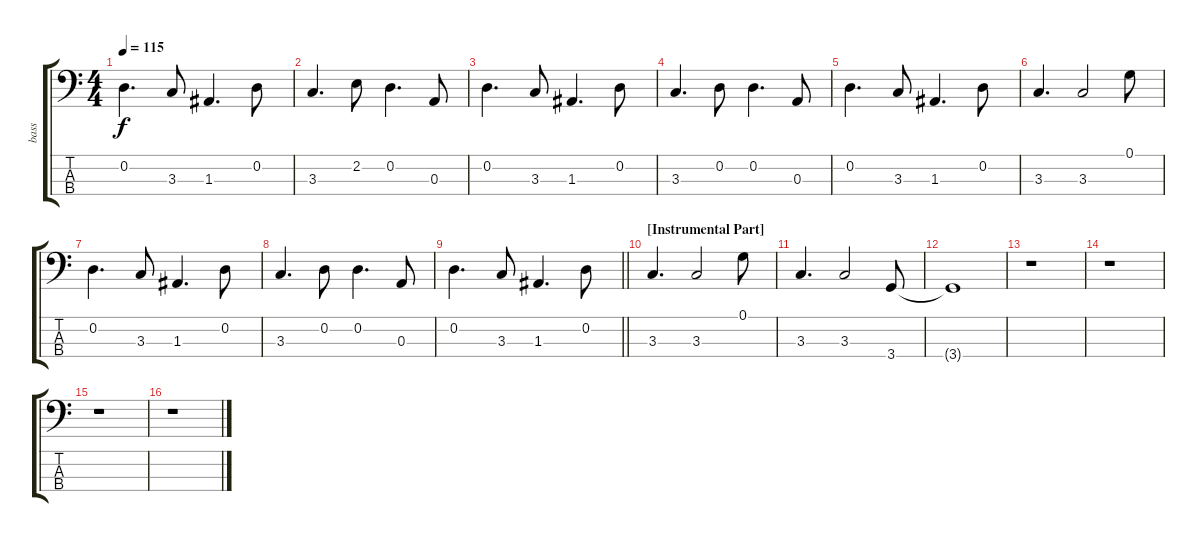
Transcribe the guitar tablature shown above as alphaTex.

\track ("bass" "bass") {instrument fretlessbass}
\staff {score tabs}
\tuning (G2 D2 A1 E1) {hide}
\ts (4 4)
\tempo 115
\clef f4
\ks c
0.2.4{d dy f} 3.3.8 1.3.4{d} 0.2.8 |
3.3.4{d} 2.2.8 0.2.4{d} 0.3.8 |
0.2.4{d} 3.3.8 1.3.4{d} 0.2.8 |
3.3.4{d} 0.2.8 0.2.4{d} 0.3.8 |
0.2.4{d} 3.3.8 1.3.4{d} 0.2.8 |
3.3.4{d} 3.3.2 0.1.8 |
0.2.4{d} 3.3.8 1.3.4{d} 0.2.8 |
3.3.4{d} 0.2.8 0.2.4{d} 0.3.8 |
\barLineRight lightlight
0.2.4{d} 3.3.8 1.3.4{d} 0.2.8 |
\section ("" "[Instrumental Part]")
3.3.4{d} 3.3.2 0.1.8 |
3.3.4{d} 3.3.2 3.4.8 |
3.4{t}.1 |
r.1 |
r.1 |
r.1 |
r.1
